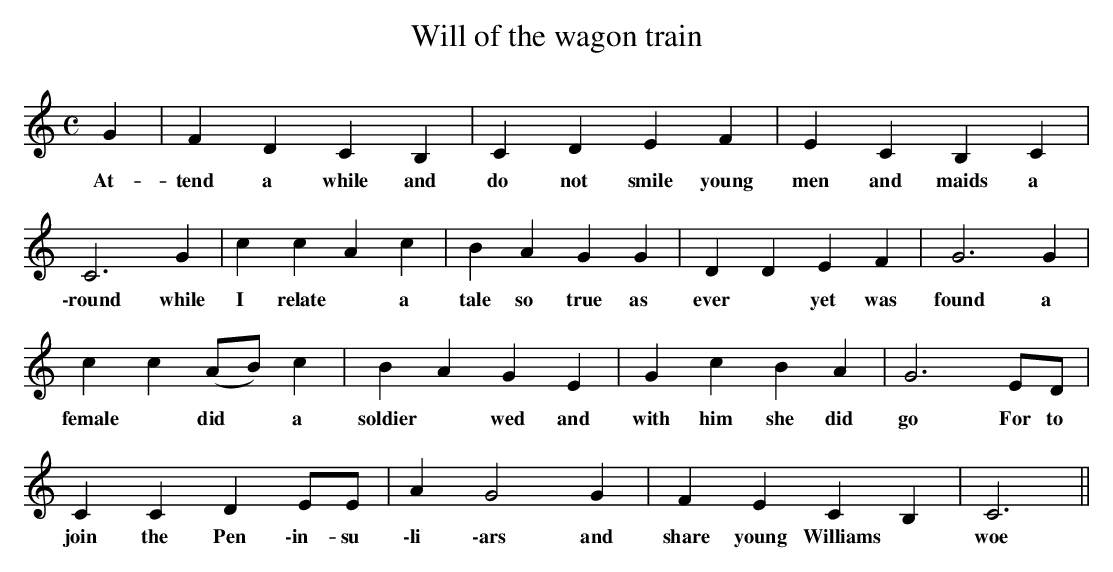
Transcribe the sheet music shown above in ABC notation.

X:1
T:Will of the wagon train
M:C
L:1/8
K:C
G2 |F2 D2 C2 B,2 |C2 D2 E2 F2 |E2 C2 B,2 C2 |
w:At-tend a while and do not smile young men and maids a
C6 G2 | c2 c2 A2 c2 | B2 A2 G2 G2 | D2 D2 E2 F2| G6 G2 |
w:\-round while I relate *a tale so true as ever *yet was found a
 c2 c2 (AB) c2 | B2 A2 G2 E2 | G2 c2 B2 A2 | G6 ED |
w: female *did *a soldier *wed and with him she did go For to
C2 C2 D2 EE | A2 G4 G2 | F2 E2 C2 B,2  | C6 ||
w: join the Pen \-in- \su \-li \-ars and share young Williams *woe|
